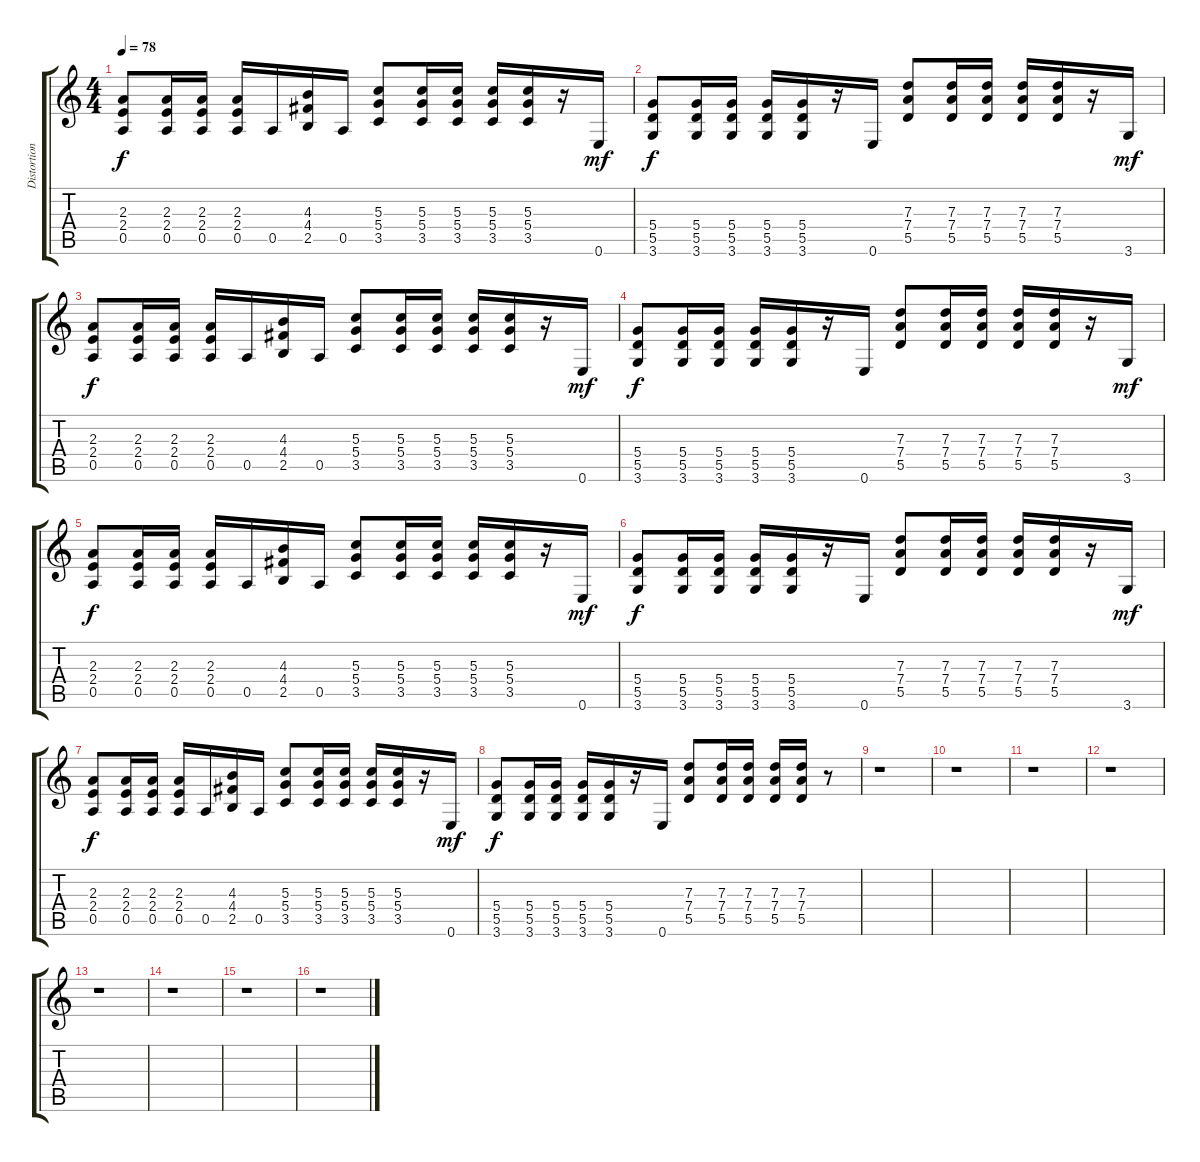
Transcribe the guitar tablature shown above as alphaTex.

\track ("Distortion Guitar" "Distortion") {instrument distortionguitar}
\staff {score tabs}
\tuning (E4 B3 G3 D3 A2 E2) {hide}
\ts (4 4)
\tempo 78
\clef g2
\ks c
(2.3 2.4 0.5).8{dy f} (2.3 2.4 0.5).16 (2.3 2.4 0.5).16 (2.3 2.4 0.5).16 0.5.16 (4.3 4.4 2.5).16 0.5.16 (5.3 5.4 3.5).8 (5.3 5.4 3.5).16 (5.3 5.4 3.5).16 (5.3 5.4 3.5).16 (5.3 5.4 3.5).16 r.16 0.6.16{dy mf} |
(5.4 5.5 3.6).8{dy f} (5.4 5.5 3.6).16 (5.4 5.5 3.6).16 (5.4 5.5 3.6).16 (5.4 5.5 3.6).16 r.16 0.6.16 (7.3 7.4 5.5).8 (7.3 7.4 5.5).16 (7.3 7.4 5.5).16 (7.3 7.4 5.5).16 (7.3 7.4 5.5).16 r.16 3.6.16{dy mf} |
(2.3 2.4 0.5).8{dy f} (2.3 2.4 0.5).16 (2.3 2.4 0.5).16 (2.3 2.4 0.5).16 0.5.16 (4.3 4.4 2.5).16 0.5.16 (5.3 5.4 3.5).8 (5.3 5.4 3.5).16 (5.3 5.4 3.5).16 (5.3 5.4 3.5).16 (5.3 5.4 3.5).16 r.16 0.6.16{dy mf} |
(5.4 5.5 3.6).8{dy f} (5.4 5.5 3.6).16 (5.4 5.5 3.6).16 (5.4 5.5 3.6).16 (5.4 5.5 3.6).16 r.16 0.6.16 (7.3 7.4 5.5).8 (7.3 7.4 5.5).16 (7.3 7.4 5.5).16 (7.3 7.4 5.5).16 (7.3 7.4 5.5).16 r.16 3.6.16{dy mf} |
(2.3 2.4 0.5).8{dy f} (2.3 2.4 0.5).16 (2.3 2.4 0.5).16 (2.3 2.4 0.5).16 0.5.16 (4.3 4.4 2.5).16 0.5.16 (5.3 5.4 3.5).8 (5.3 5.4 3.5).16 (5.3 5.4 3.5).16 (5.3 5.4 3.5).16 (5.3 5.4 3.5).16 r.16 0.6.16{dy mf} |
(5.4 5.5 3.6).8{dy f} (5.4 5.5 3.6).16 (5.4 5.5 3.6).16 (5.4 5.5 3.6).16 (5.4 5.5 3.6).16 r.16 0.6.16 (7.3 7.4 5.5).8 (7.3 7.4 5.5).16 (7.3 7.4 5.5).16 (7.3 7.4 5.5).16 (7.3 7.4 5.5).16 r.16 3.6.16{dy mf} |
(2.3 2.4 0.5).8{dy f} (2.3 2.4 0.5).16 (2.3 2.4 0.5).16 (2.3 2.4 0.5).16 0.5.16 (4.3 4.4 2.5).16 0.5.16 (5.3 5.4 3.5).8 (5.3 5.4 3.5).16 (5.3 5.4 3.5).16 (5.3 5.4 3.5).16 (5.3 5.4 3.5).16 r.16 0.6.16{dy mf} |
(5.4 5.5 3.6).8{dy f} (5.4 5.5 3.6).16 (5.4 5.5 3.6).16 (5.4 5.5 3.6).16 (5.4 5.5 3.6).16 r.16 0.6.16 (7.3 7.4 5.5).8 (7.3 7.4 5.5).16 (7.3 7.4 5.5).16 (7.3 7.4 5.5).16 (7.3 7.4 5.5).16 r.8 |
r.1 |
r.1 |
r.1 |
r.1 |
r.1 |
r.1 |
r.1 |
r.1
